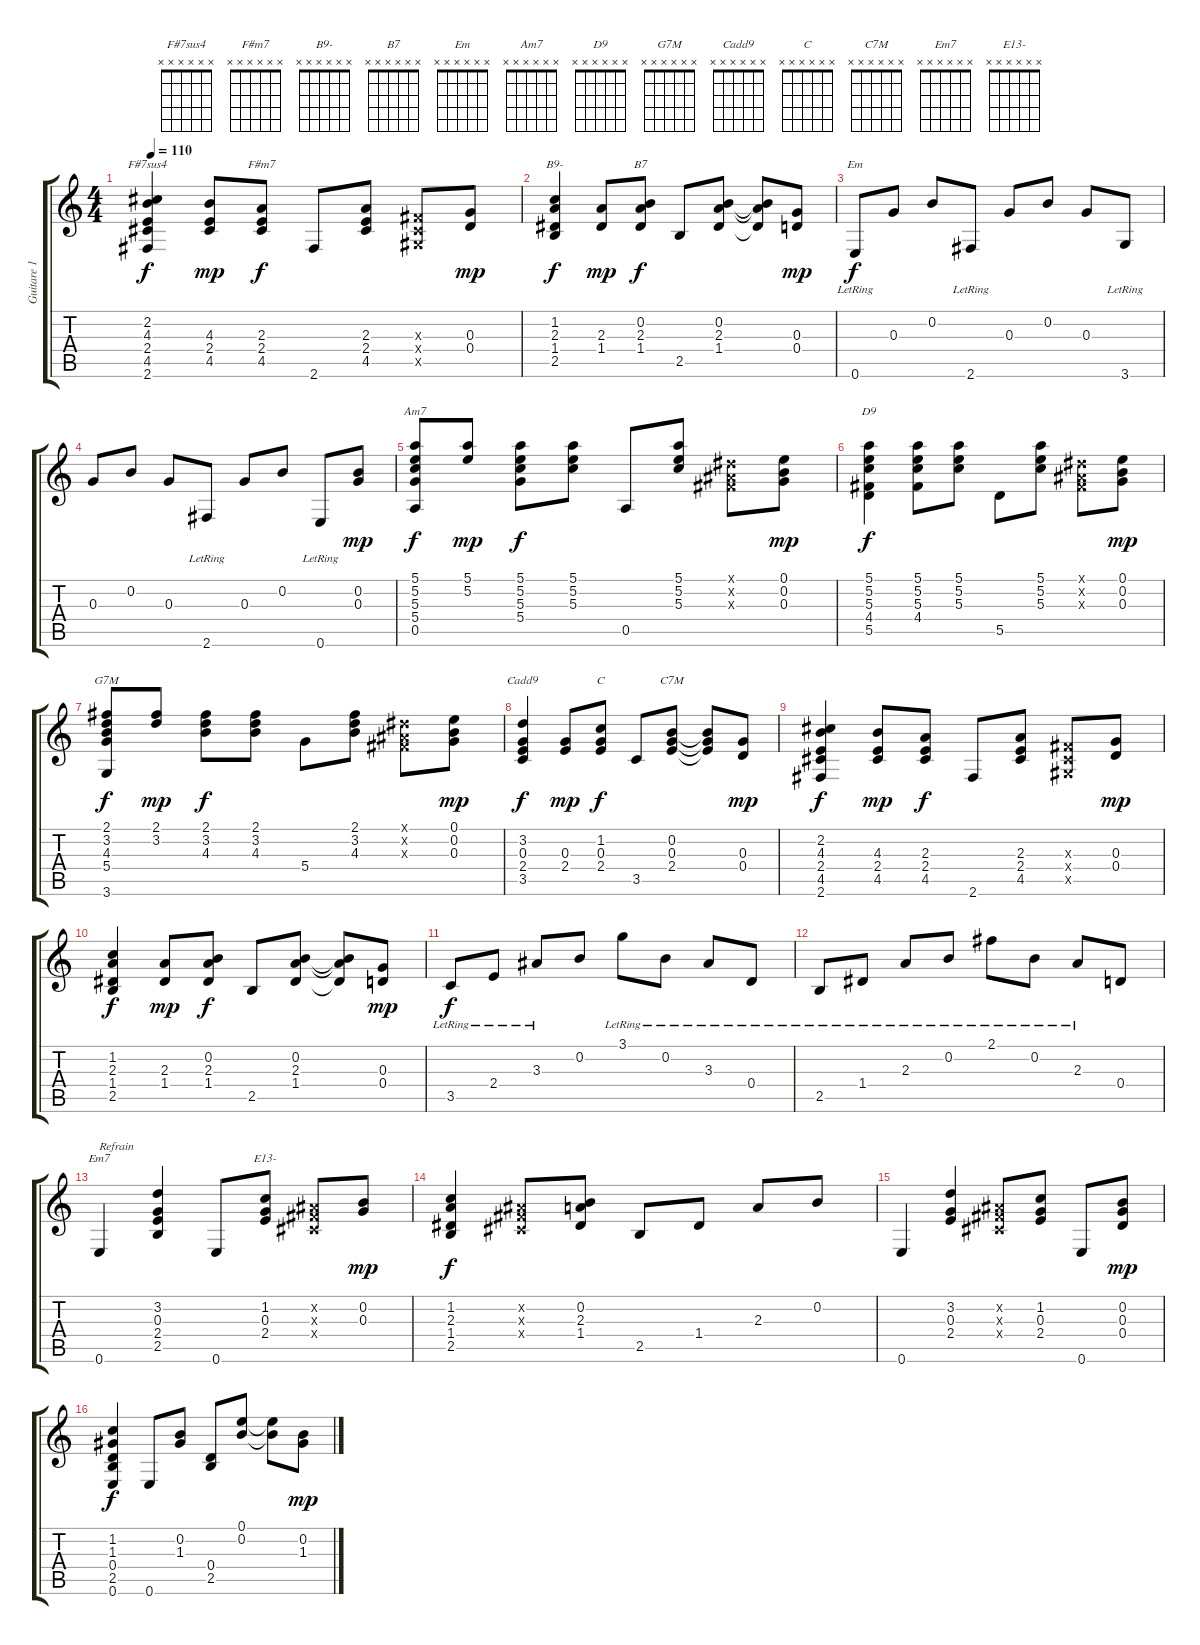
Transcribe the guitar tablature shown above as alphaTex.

\track ("Guitare 1" "Guitare 1") {instrument acousticguitarsteel}
\staff {score tabs}
\tuning (E4 B3 G3 D3 A2 E2) {hide}
\chord ("F#7sus4" x x x x x x) {firstfret 0}
\chord ("F#m7" x x x x x x) {firstfret 0}
\chord ("B9-" x x x x x x) {firstfret 0}
\chord ("B7" x x x x x x) {firstfret 0}
\chord ("Em" x x x x x x) {firstfret 0}
\chord ("Am7" x x x x x x) {firstfret 0}
\chord ("D9" x x x x x x) {firstfret 0}
\chord ("G7M" x x x x x x) {firstfret 0}
\chord ("Cadd9" x x x x x x) {firstfret 0}
\chord ("C" x x x x x x) {firstfret 0}
\chord ("C7M" x x x x x x) {firstfret 0}
\chord ("Em7" x x x x x x) {firstfret 0}
\chord ("E13-" x x x x x x) {firstfret 0}
\ts (4 4)
\tempo 110
\clef g2
\ks c
(2.2 4.3 2.4 4.5 2.6).4{ch "F#7sus4" dy f} (4.3 2.4 4.5).8{dy mp} (2.3 2.4 4.5).8{ch "F#m7" dy f} 2.6.8 (2.3 2.4 4.5).8 (-1.3{x} -1.4{x} -1.5{x}).8 (0.3 0.4).8{dy mp} |
(1.2 2.3 1.4 2.5).4{ch "B9-" dy f} (2.3 1.4).8{dy mp} (0.2 2.3 1.4).8{ch "B7" dy f} 2.5.8 (0.2 2.3 1.4).8 (0.2{t} 2.3{t} 1.4{t}).8 (0.3 0.4).8{dy mp} |
0.6{lr}.8{ch "Em" dy f} 0.3.8 0.2.8 2.6{lr}.8 0.3.8 0.2.8 0.3.8 3.6{lr}.8 |
0.3.8 0.2.8 0.3.8 2.6{lr}.8 0.3.8 0.2.8 0.6{lr}.8 (0.2 0.3).8{dy mp} |
(5.1 5.2 5.3 5.4 0.5).8{ch "Am7" dy f} (5.1 5.2).8{dy mp} (5.1 5.2 5.3 5.4).8{dy f} (5.1 5.2 5.3).8 0.5.8 (5.1 5.2 5.3).8 (-1.1{x} -1.2{x} -1.3{x}).8 (0.1 0.2 0.3).8{dy mp} |
(5.1 5.2 5.3 4.4 5.5).4{ch "D9" dy f} (5.1 5.2 5.3 4.4).8 (5.1 5.2 5.3).8 5.5.8 (5.1 5.2 5.3).8 (-1.1{x} -1.2{x} -1.3{x}).8 (0.1 0.2 0.3).8{dy mp} |
(2.1 3.2 4.3 5.4 3.6).8{ch "G7M" dy f} (2.1 3.2).8{dy mp} (2.1 3.2 4.3).8{dy f} (2.1 3.2 4.3).8 5.4.8 (2.1 3.2 4.3).8 (-1.1{x} -1.2{x} -1.3{x}).8 (0.1 0.2 0.3).8{dy mp} |
(3.2 0.3 2.4 3.5).4{ch "Cadd9" dy f} (0.3 2.4).8{dy mp} (1.2 0.3 2.4).8{ch "C" dy f} 3.5.8 (0.2 0.3 2.4).8{ch "C7M"} (0.2{t} 0.3{t} 2.4{t}).8 (0.3 0.4).8{dy mp} |
(2.2 4.3 2.4 4.5 2.6).4{dy f} (4.3 2.4 4.5).8{dy mp} (2.3 2.4 4.5).8{dy f} 2.6.8 (2.3 2.4 4.5).8 (-1.3{x} -1.4{x} -1.5{x}).8 (0.3 0.4).8{dy mp} |
(1.2 2.3 1.4 2.5).4{dy f} (2.3 1.4).8{dy mp} (0.2 2.3 1.4).8{dy f} 2.5.8 (0.2 2.3 1.4).8 (0.2{t} 2.3{t} 1.4{t}).8 (0.3 0.4).8{dy mp} |
3.5{lr}.8{dy f} 2.4{lr}.8 3.3{lr}.8 0.2.8 3.1{lr}.8 0.2{lr}.8 3.3{lr}.8 0.4{lr}.8 |
2.5{lr}.8 1.4{lr}.8 2.3{lr}.8 0.2{lr}.8 2.1{lr}.8 0.2{lr}.8 2.3{lr}.8 0.4.8 |
0.6.4{ch "Em7" txt "Refrain"} (3.2 0.3 2.4 2.5).4 0.6.8 (1.2 0.3 2.4).8{ch "E13-"} (-1.2{x} -1.3{x} -1.4{x}).8 (0.2 0.3).8{dy mp} |
(1.2 2.3 1.4 2.5).4{dy f} (-1.2{x} -1.3{x} -1.4{x}).8 (0.2 2.3 1.4).8 2.5.8 1.4.8 2.3.8 0.2.8 |
0.6.4 (3.2 0.3 2.4).4 (-1.2{x} -1.3{x} -1.4{x}).8 (1.2 0.3 2.4).8 0.6.8 (0.2 0.3 0.4).8{dy mp} |
(1.2 1.3 0.4 2.5 0.6).4{dy f} 0.6.8 (0.2 1.3).8 (0.4 2.5).8 (0.1 0.2).8 (0.1{t} 0.2{t}).8 (0.2 1.3).8{dy mp}
